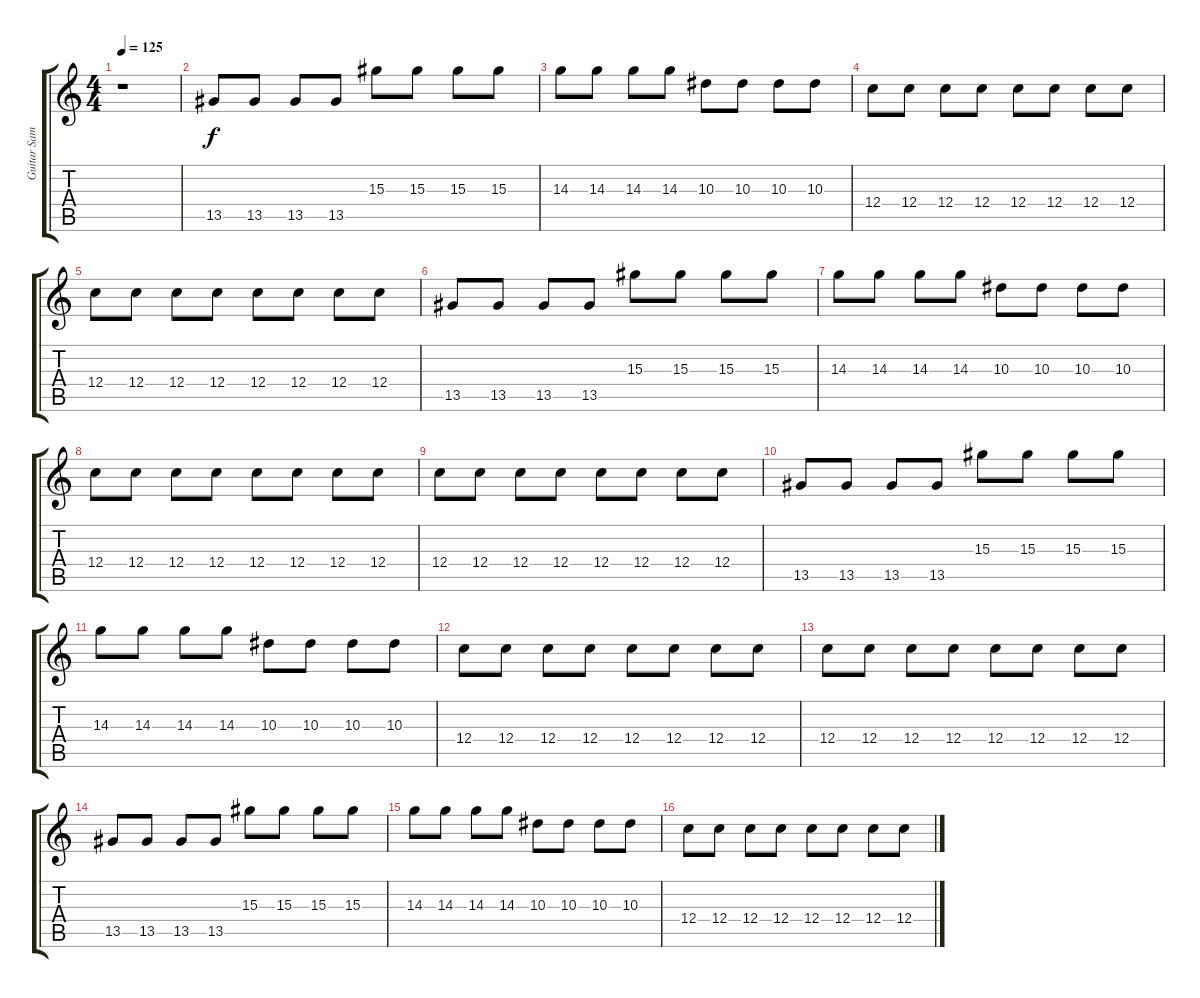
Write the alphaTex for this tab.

\track ("Guitar Sample" "Guitar Sam") {instrument electricguitarjazz}
\staff {score tabs}
\tuning (D4 A3 F3 C3 G2 C2) {hide}
\ts (4 4)
\tempo 125
\clef g2
\ks c
r.1{dy f} |
13.5.8 13.5.8 13.5.8 13.5.8 15.3.8 15.3.8 15.3.8 15.3.8 |
14.3.8 14.3.8 14.3.8 14.3.8 10.3.8 10.3.8 10.3.8 10.3.8 |
12.4.8 12.4.8 12.4.8 12.4.8 12.4.8 12.4.8 12.4.8 12.4.8 |
12.4.8 12.4.8 12.4.8 12.4.8 12.4.8 12.4.8 12.4.8 12.4.8 |
13.5.8 13.5.8 13.5.8 13.5.8 15.3.8 15.3.8 15.3.8 15.3.8 |
14.3.8 14.3.8 14.3.8 14.3.8 10.3.8 10.3.8 10.3.8 10.3.8 |
12.4.8 12.4.8 12.4.8 12.4.8 12.4.8 12.4.8 12.4.8 12.4.8 |
12.4.8 12.4.8 12.4.8 12.4.8 12.4.8 12.4.8 12.4.8 12.4.8 |
13.5.8 13.5.8 13.5.8 13.5.8 15.3.8 15.3.8 15.3.8 15.3.8 |
14.3.8 14.3.8 14.3.8 14.3.8 10.3.8 10.3.8 10.3.8 10.3.8 |
12.4.8 12.4.8 12.4.8 12.4.8 12.4.8 12.4.8 12.4.8 12.4.8 |
12.4.8 12.4.8 12.4.8 12.4.8 12.4.8 12.4.8 12.4.8 12.4.8 |
13.5.8 13.5.8 13.5.8 13.5.8 15.3.8 15.3.8 15.3.8 15.3.8 |
14.3.8 14.3.8 14.3.8 14.3.8 10.3.8 10.3.8 10.3.8 10.3.8 |
12.4.8 12.4.8 12.4.8 12.4.8 12.4.8 12.4.8 12.4.8 12.4.8
